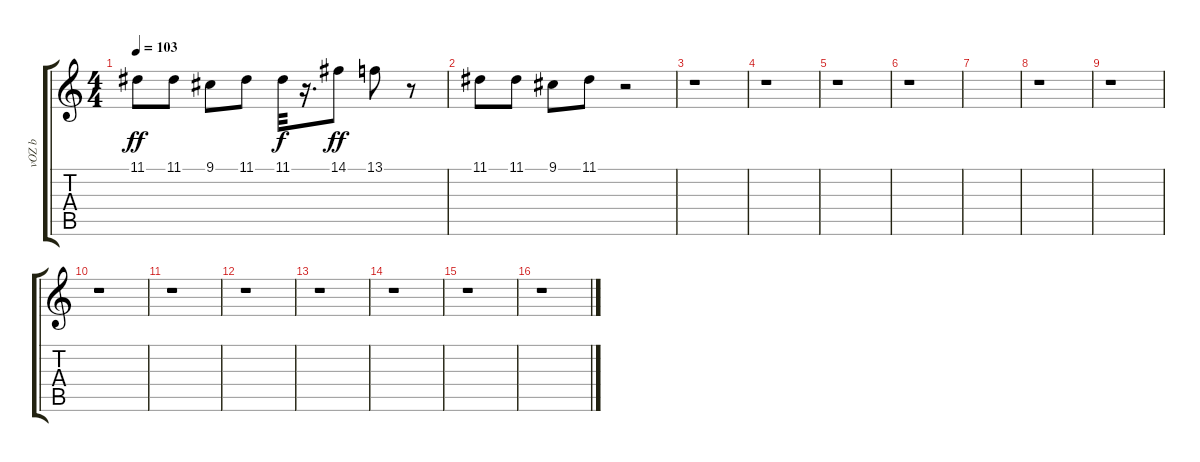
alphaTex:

\track ("vOZ b" "vOZ b") {instrument lead6voice}
\staff {score tabs}
\tuning (E4 B3 G3 D3 A2 E2) {hide}
\ts (4 4)
\tempo 103
\clef g2
\ks c
11.1.8{dy ff} 11.1.8 9.1.8 11.1.8 11.1.32{dy f} r.16{d} 14.1.8{dy ff} 13.1.8 r.8 |
11.1.8 11.1.8 9.1.8 11.1.8 r.2 |
r.1 |
r.1 |
r.1 |
r.1 |
|
r.1 |
r.1 |
r.1 |
r.1 |
r.1 |
r.1 |
r.1 |
r.1 |
r.1
